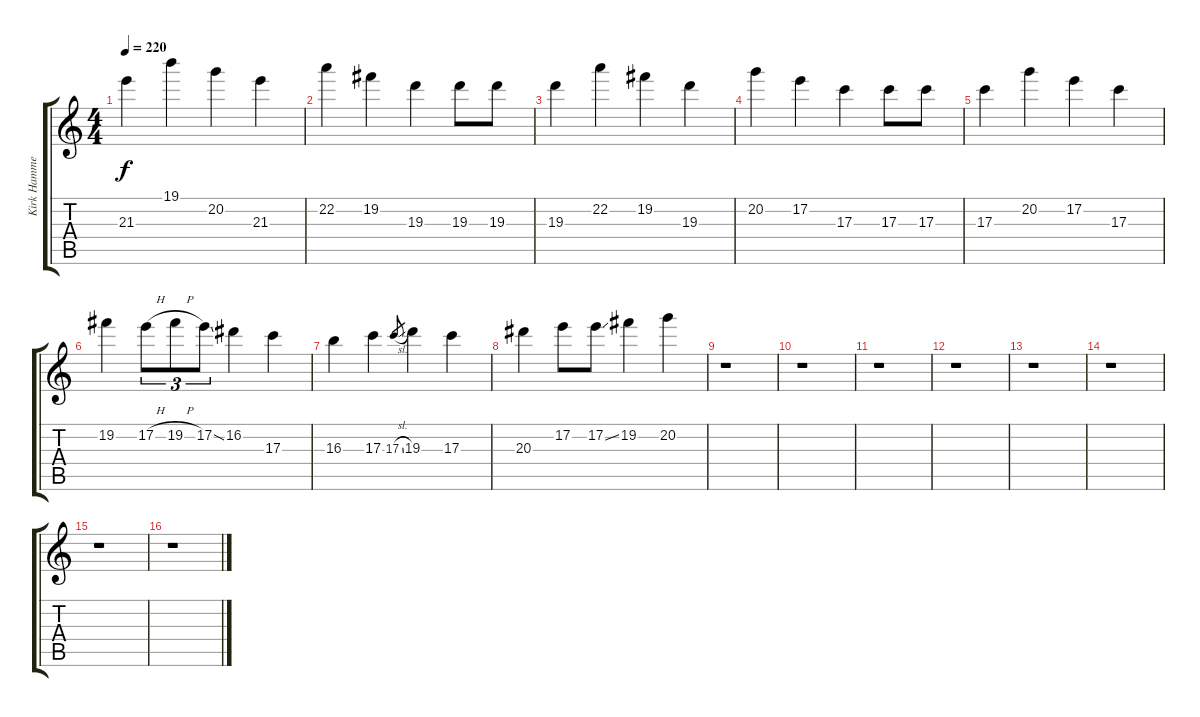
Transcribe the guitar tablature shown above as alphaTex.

\track ("Kirk Hammett Distortion" "Kirk Hamme") {instrument distortionguitar}
\staff {score tabs}
\tuning (E4 B3 G3 D3 A2 E2) {hide}
\ts (4 4)
\tempo 220
\clef g2
\ks c
21.3.4{dy f} 19.1.4 20.2.4 21.3.4 |
22.2.4 19.2.4 19.3.4 19.3.8 19.3.8 |
19.3.4 22.2.4 19.2.4 19.3.4 |
20.2.4 17.2.4 17.3.4 17.3.8 17.3.8 |
17.3.4 20.2.4 17.2.4 17.3.4 |
19.2.4 17.2{h}.8{tu (3 2)} 19.2{h}.8{tu (3 2)} 17.2{ss}.8{tu (3 2)} 16.2.4 17.3.4 |
16.3.4 17.3.4 17.3{sl}.8{gr} 19.3.4 17.3.4 |
20.3.4 17.2.8 17.2{ss}.8 19.2.4 20.2.4 |
r.1 |
r.1 |
r.1 |
r.1 |
r.1 |
r.1 |
r.1 |
r.1
